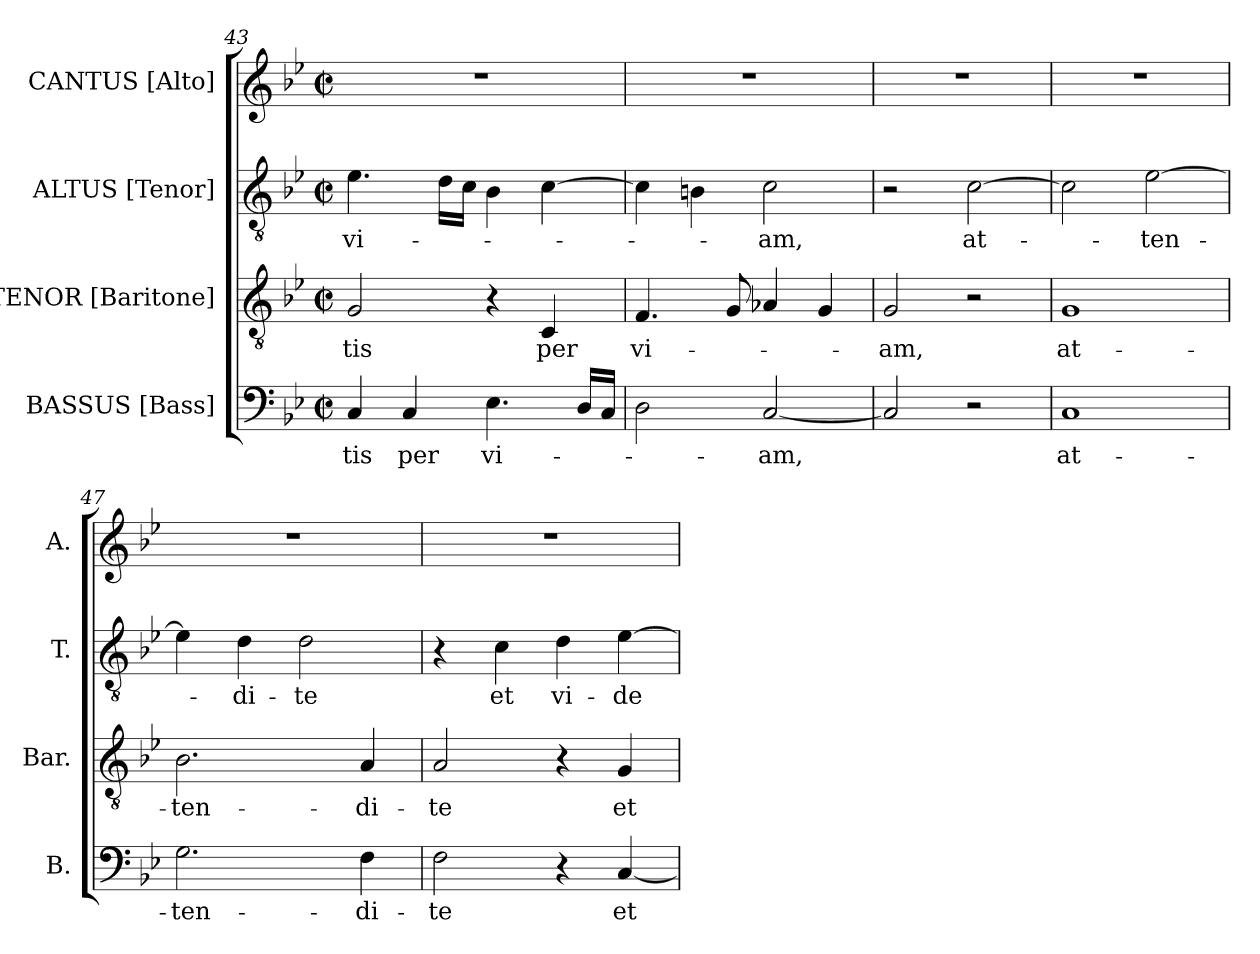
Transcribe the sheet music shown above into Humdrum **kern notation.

**kern	**text	**kern	**text	**kern	**text	**kern
*part4	*part4	*part3	*part3	*part2	*part2	*part1
*staff4	*staff4	*staff3	*staff3	*staff2	*staff2	*staff1
*I"BASSUS [Bass]	*	*I"TENOR [Baritone]	*	*I"ALTUS [Tenor]	*	*I"CANTUS [Alto]
*I'B.	*	*I'Bar.	*	*I'T.	*	*I'A.
*clefF4	*	*clefGv2	*	*clefGv2	*	*clefG2
*	*	*ITrd7c12	*	*ITrd7c12	*	*
*k[b-e-]	*	*k[b-e-]	*	*k[b-e-]	*	*k[b-e-]
*g:	*	*g:	*	*g:	*	*g:
*M2/2	*	*M2/2	*	*M2/2	*	*M2/2
*met(c|)	*	*met(c|)	*	*met(c|)	*	*met(c|)
=43	=43	=43	=43	=43	=43	=43
!	!LO:LY:b:color=#000000	!	!	!	!	!
!	!	!	!LO:LY:b:color=#000000	!	!	!
!	!	!	!	!	!LO:LY:b:color=#000000	!
4Ci/	-tis	2GGi/	-tis	4.E-i\	vi-	1r
!	!LO:LY:b:color=#000000	!	!	!	!	!
4Ci/	per	.	.	.	.	.
.	.	.	.	16Di\LL	.	.
.	.	.	.	16Ci\JJ	.	.
!	!LO:LY:b:color=#000000	!	!	!	!	!
4.E-i\	vi-	4r	.	4BB-i\	.	.
!	!	!	!LO:LY:b:color=#000000	!	!	!
.	.	4CCi/	per	[4Ci\	.	.
16Di/LL	.	.	.	.	.	.
16Ci/JJ	.	.	.	.	.	.
=44	=44	=44	=44	=44	=44	=44
!	!	!	!LO:LY:b:color=#000000	!	!	!
2Di\	.	4.FFi/	vi-	4Ci\]	.	1r
.	.	.	.	4BBni\	.	.
.	.	8GGi/	.	.	.	.
!	!LO:LY:b:color=#000000	!	!	!	!	!
!	!	!	!	!	!LO:LY:b:color=#000000	!
[2Ci/	-am,	4AA-Xi/	.	2Ci\	-am,	.
.	.	4GGi/	.	.	.	.
!!LO:LB:g=z
=45	=45	=45	=45	=45	=45	=45
!	!	!	!LO:LY:b:color=#000000	!	!	!
2Ci/]	.	2GGi/	-am,	2r	.	1r
!	!	!	!	!	!LO:LY:b:color=#000000	!
2r	.	2r	.	[2Ci\	at-	.
=46	=46	=46	=46	=46	=46	=46
!	!LO:LY:b:color=#000000	!	!	!	!	!
!	!	!	!LO:LY:b:color=#000000	!	!	!
1Ci	at-	1GGi	at-	2Ci\]	.	1r
!	!	!	!	!	!LO:LY:b:color=#000000	!
.	.	.	.	[2E-i\	-ten-	.
=47	=47	=47	=47	=47	=47	=47
!	!LO:LY:b:color=#000000	!	!	!	!	!
!	!	!	!LO:LY:b:color=#000000	!	!	!
2.Gi\	-ten-	2.BB-i\	-ten-	4E-i\]	.	1r
!	!	!	!	!	!LO:LY:b:color=#000000	!
.	.	.	.	4Di\	-di-	.
!	!	!	!	!	!LO:LY:b:color=#000000	!
.	.	.	.	2Di\	-te	.
!	!LO:LY:b:color=#000000	!	!	!	!	!
!	!	!	!LO:LY:b:color=#000000	!	!	!
4Fi\	-di-	4AAi/	-di-	.	.	.
=48	=48	=48	=48	=48	=48	=48
!	!LO:LY:b:color=#000000	!	!	!	!	!
!	!	!	!LO:LY:b:color=#000000	!	!	!
2Fi\	-te	2AAi/	-te	4r	.	1r
!	!	!	!	!	!LO:LY:b:color=#000000	!
.	.	.	.	4Ci\	et	.
!	!	!	!	!	!LO:LY:b:color=#000000	!
4r	.	4r	.	4Di\	vi-	.
!	!LO:LY:b:color=#000000	!	!	!	!	!
!	!	!	!LO:LY:b:color=#000000	!	!	!
!	!	!	!	!	!LO:LY:b:color=#000000	!
[4Ci/	et	4GGi/	et	[4E-i\	-de-	.
=	=	=	=	=	=	=
*-	*-	*-	*-	*-	*-	*-
